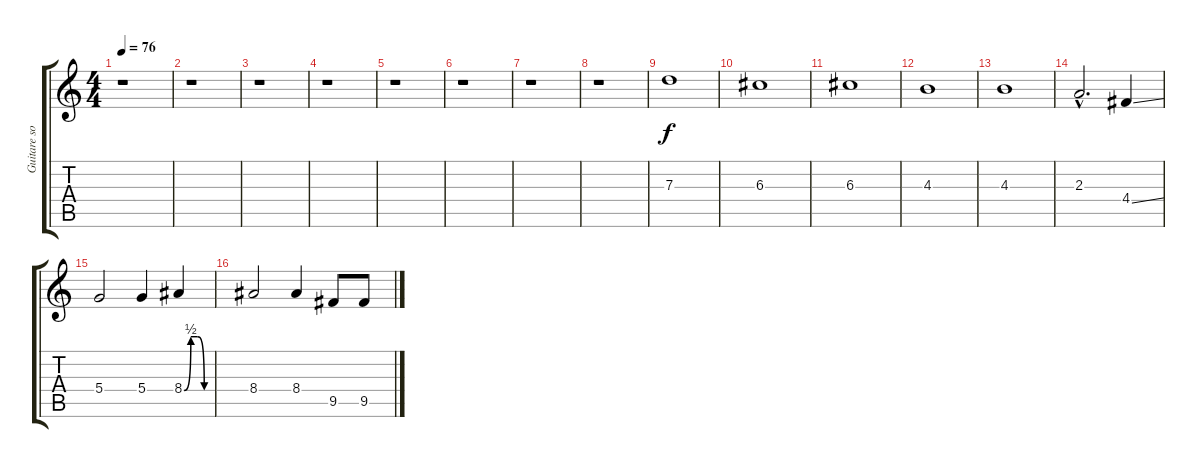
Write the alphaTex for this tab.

\track ("Guitare solo 2" "Guitare so") {instrument distortionguitar}
\staff {score tabs}
\tuning (E4 B3 G3 D3 A2 E2) {hide}
\ts (4 4)
\tempo 76
\clef g2
\ks c
r.1{dy f} |
r.1 |
r.1 |
r.1 |
r.1 |
r.1 |
r.1 |
r.1 |
7.3.1 |
6.3.1 |
6.3.1 |
4.3.1 |
4.3.1 |
2.3{hac}.2{d} 4.4{ss}.4 |
5.4.2 5.4.4 8.4{be (custom 0 0 15 2 30 2 45 0 60 0)}.4 |
8.4.2 8.4.4 9.5.8 9.5.8
